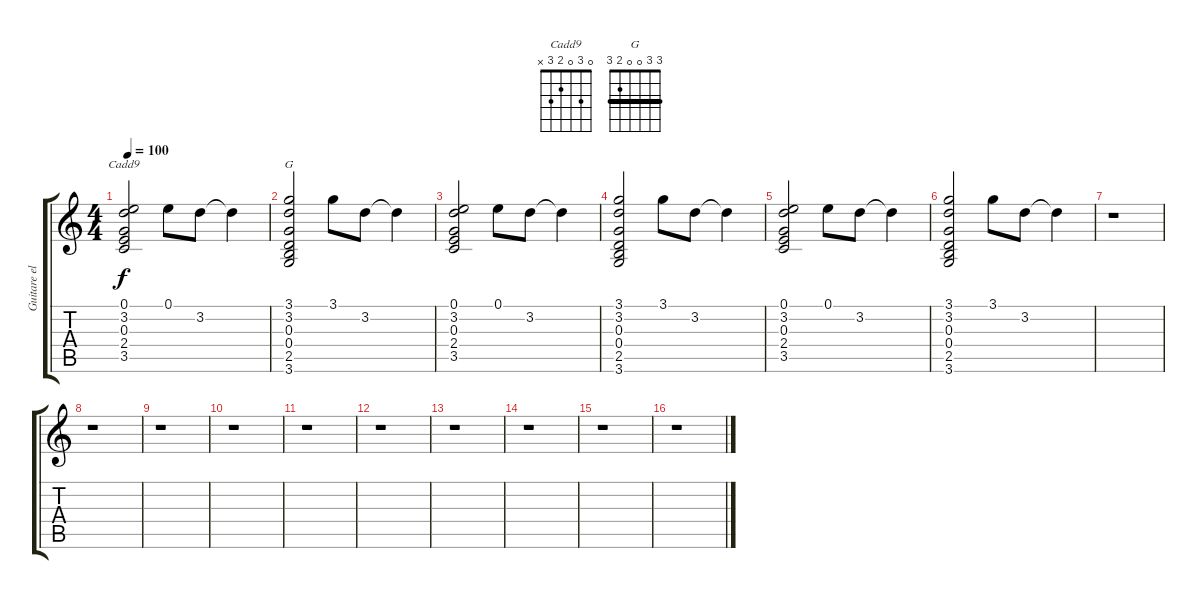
\track ("Guitare elec. (son clair)" "Guitare el") {instrument overdrivenguitar}
\staff {score tabs}
\tuning (E4 B3 G3 D3 A2 E2) {hide}
\chord ("Cadd9" 0 3 0 2 3 x)
\chord ("G" 3 3 0 0 2 3) {barre 3}
\ts (4 4)
\tempo 100
\clef g2
\ks c
(0.1 3.2 0.3 2.4 3.5).2{ch "Cadd9" dy f} 0.1.8 3.2.8 3.2{t}.4 |
(3.1 3.2 0.3 0.4 2.5 3.6).2{ch "G"} 3.1.8 3.2.8 3.2{t}.4 |
(0.1 3.2 0.3 2.4 3.5).2 0.1.8 3.2.8 3.2{t}.4 |
(3.1 3.2 0.3 0.4 2.5 3.6).2 3.1.8 3.2.8 3.2{t}.4 |
(0.1 3.2 0.3 2.4 3.5).2 0.1.8 3.2.8 3.2{t}.4 |
(3.1 3.2 0.3 0.4 2.5 3.6).2 3.1.8 3.2.8 3.2{t}.4 |
r.1 |
r.1 |
r.1 |
r.1 |
r.1 |
r.1 |
r.1 |
r.1 |
r.1 |
r.1
